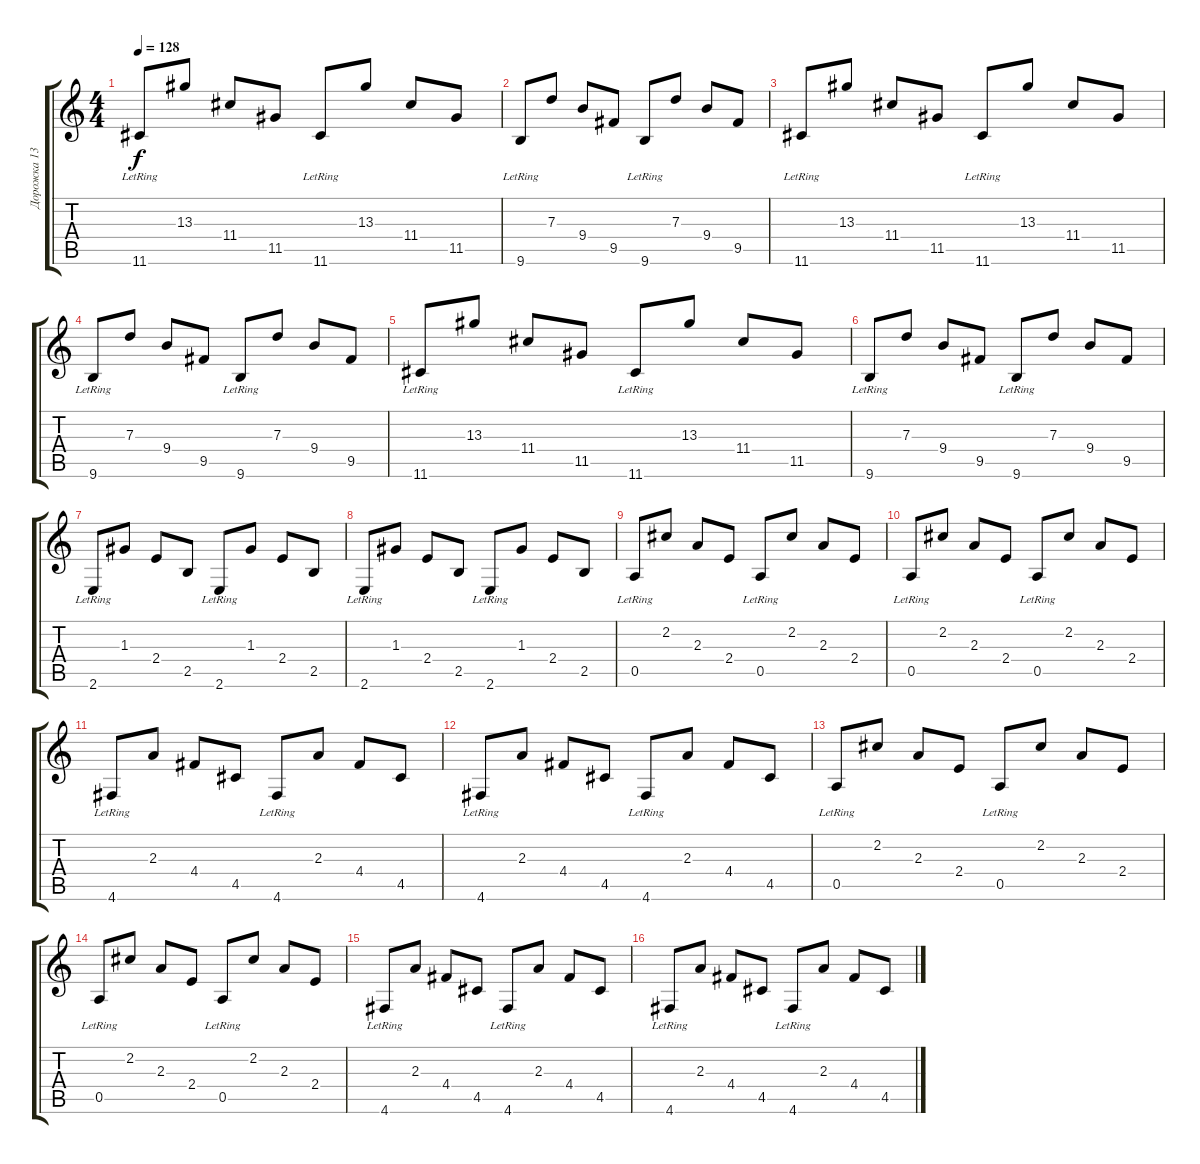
\track ("Дорожка 13" "Дорожка 13") {mute instrument acousticguitarsteel}
\staff {score tabs}
\tuning (E4 B3 G3 D3 A2 D2) {hide}
\ts (4 4)
\tempo 128
\clef g2
\ks c
11.6{lr}.8{dy f} 13.3.8 11.4.8 11.5.8 11.6{lr}.8 13.3.8 11.4.8 11.5.8 |
9.6{lr}.8 7.3.8 9.4.8 9.5.8 9.6{lr}.8 7.3.8 9.4.8 9.5.8 |
11.6{lr}.8 13.3.8 11.4.8 11.5.8 11.6{lr}.8 13.3.8 11.4.8 11.5.8 |
9.6{lr}.8 7.3.8 9.4.8 9.5.8 9.6{lr}.8 7.3.8 9.4.8 9.5.8 |
11.6{lr}.8 13.3.8 11.4.8 11.5.8 11.6{lr}.8 13.3.8 11.4.8 11.5.8 |
9.6{lr}.8 7.3.8 9.4.8 9.5.8 9.6{lr}.8 7.3.8 9.4.8 9.5.8 |
2.6{lr}.8 1.3.8 2.4.8 2.5.8 2.6{lr}.8 1.3.8 2.4.8 2.5.8 |
2.6{lr}.8 1.3.8 2.4.8 2.5.8 2.6{lr}.8 1.3.8 2.4.8 2.5.8 |
0.5{lr}.8 2.2.8 2.3.8 2.4.8 0.5{lr}.8 2.2.8 2.3.8 2.4.8 |
0.5{lr}.8 2.2.8 2.3.8 2.4.8 0.5{lr}.8 2.2.8 2.3.8 2.4.8 |
4.6{lr}.8 2.3.8 4.4.8 4.5.8 4.6{lr}.8 2.3.8 4.4.8 4.5.8 |
4.6{lr}.8 2.3.8 4.4.8 4.5.8 4.6{lr}.8 2.3.8 4.4.8 4.5.8 |
0.5{lr}.8 2.2.8 2.3.8 2.4.8 0.5{lr}.8 2.2.8 2.3.8 2.4.8 |
0.5{lr}.8 2.2.8 2.3.8 2.4.8 0.5{lr}.8 2.2.8 2.3.8 2.4.8 |
4.6{lr}.8 2.3.8 4.4.8 4.5.8 4.6{lr}.8 2.3.8 4.4.8 4.5.8 |
4.6{lr}.8 2.3.8 4.4.8 4.5.8 4.6{lr}.8 2.3.8 4.4.8 4.5.8
